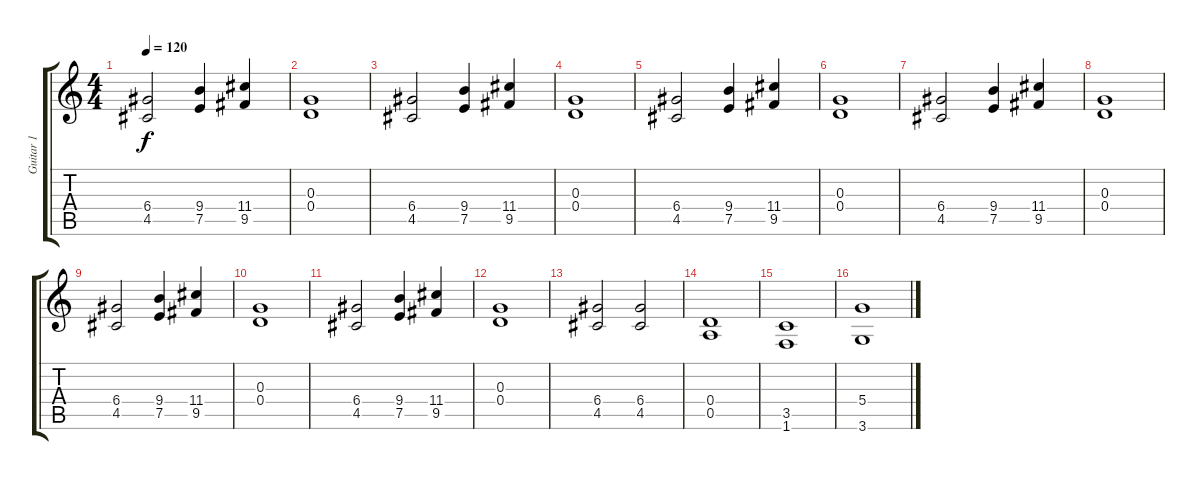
\track ("Guitar 1" "Guitar 1") {instrument distortionguitar}
\staff {score tabs}
\tuning (E4 B3 G3 D3 A2 E2) {hide}
\ts (4 4)
\tempo 120
\clef g2
\ks c
(6.4 4.5).2{dy f} (9.4 7.5).4 (11.4 9.5).4 |
(0.3 0.4).1 |
(6.4 4.5).2 (9.4 7.5).4 (11.4 9.5).4 |
(0.3 0.4).1 |
(6.4 4.5).2 (9.4 7.5).4 (11.4 9.5).4 |
(0.3 0.4).1 |
(6.4 4.5).2 (9.4 7.5).4 (11.4 9.5).4 |
(0.3 0.4).1 |
(6.4 4.5).2 (9.4 7.5).4 (11.4 9.5).4 |
(0.3 0.4).1 |
(6.4 4.5).2 (9.4 7.5).4 (11.4 9.5).4 |
(0.3 0.4).1 |
(6.4 4.5).2 (6.4 4.5).2 |
(0.4 0.5).1 |
(3.5 1.6).1 |
(5.4 3.6).1
